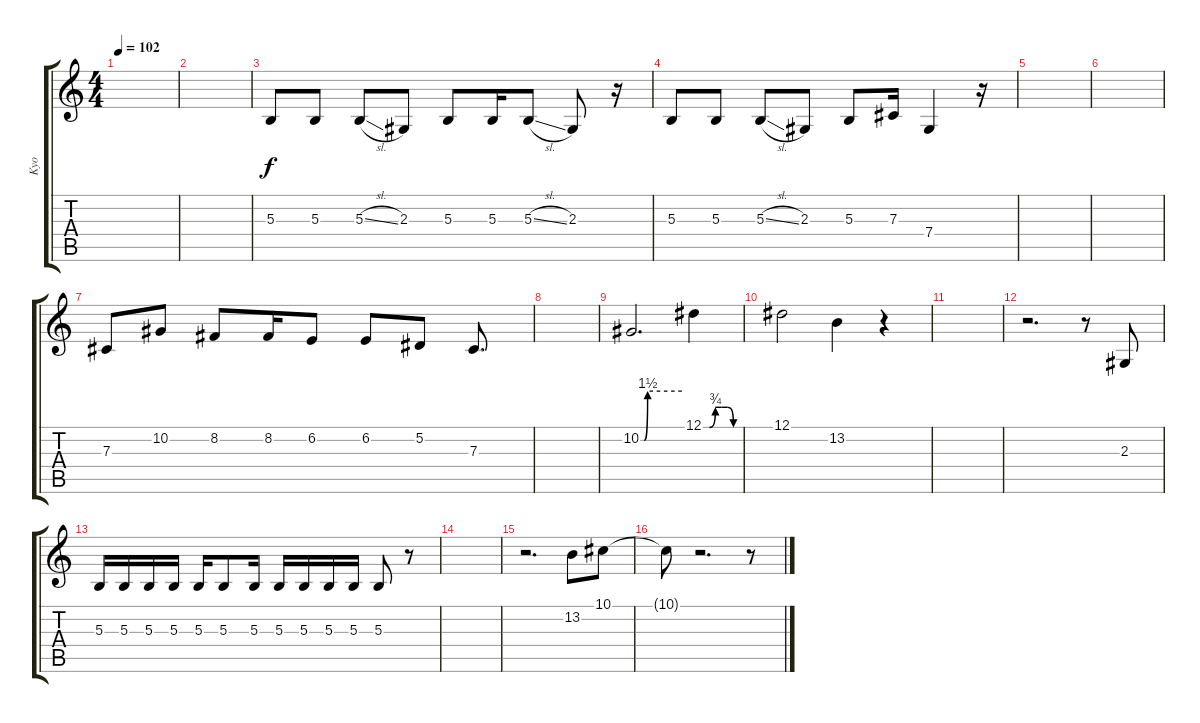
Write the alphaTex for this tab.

\track ("Kyo" "Kyo") {instrument flute}
\staff {score tabs}
\tuning (Eb4 Bb3 Gb3 Db3 Ab2 Db2) {hide}
\ts (4 4)
\tempo 102
\clef g2
\ks c
|
|
5.3.8 5.3.8 5.3{sl}.8 2.3.8 5.3.8 5.3.16 5.3{sl}.8 2.3.8 r.16 |
5.3.8 5.3.8 5.3{sl}.8 2.3.8 5.3.8 7.3.16 7.4.4 r.16 |
|
|
7.3.8 10.2.8 8.2.8 8.2.16 6.2.8 6.2.8 5.2.8 7.3.8{d} |
|
10.2{be (custom 0 0 5 0 10 6 60 6)}.2{d} 12.1{be (custom 0 0 10 0 20 3 30 3 40 3 50 0 60 0)}.4 |
12.1.2 13.2.4 r.4 |
|
r.2{d} r.8 2.3.8 |
5.3.16 5.3.16 5.3.16 5.3.16 5.3.16 5.3.8 5.3.16 5.3.16 5.3.16 5.3.16 5.3.16 5.3.8 r.8 |
|
r.2{d} 13.2.8 10.1.8 |
10.1{t}.8 r.2{d} r.8
